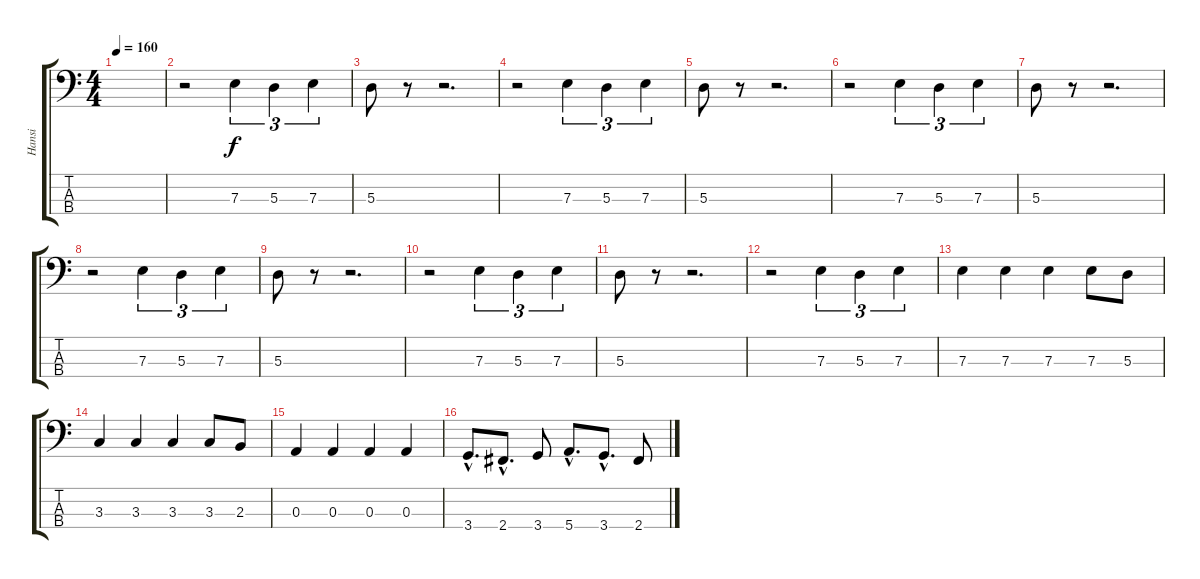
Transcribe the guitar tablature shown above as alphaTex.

\track ("Hansi" "Hansi") {instrument electricbasspick}
\staff {score tabs}
\tuning (G2 D2 A1 E1) {hide}
\ts (4 4)
\tempo 160
\clef f4
\ks c
|
r.2 7.3.4{tu (3 2)} 5.3.4{tu (3 2)} 7.3.4{tu (3 2)} |
5.3.8 r.8 r.2{d} |
r.2 7.3.4{tu (3 2)} 5.3.4{tu (3 2)} 7.3.4{tu (3 2)} |
5.3.8 r.8 r.2{d} |
r.2 7.3.4{tu (3 2)} 5.3.4{tu (3 2)} 7.3.4{tu (3 2)} |
5.3.8 r.8 r.2{d} |
r.2 7.3.4{tu (3 2)} 5.3.4{tu (3 2)} 7.3.4{tu (3 2)} |
5.3.8 r.8 r.2{d} |
r.2 7.3.4{tu (3 2)} 5.3.4{tu (3 2)} 7.3.4{tu (3 2)} |
5.3.8 r.8 r.2{d} |
r.2 7.3.4{tu (3 2)} 5.3.4{tu (3 2)} 7.3.4{tu (3 2)} |
7.3.4 7.3.4 7.3.4 7.3.8 5.3.8 |
3.3.4 3.3.4 3.3.4 3.3.8 2.3.8 |
0.3.4 0.3.4 0.3.4 0.3.4 |
3.4{hac}.8{d} 2.4{hac}.8{d} 3.4.8 5.4{hac}.8{d} 3.4{hac}.8{d} 2.4.8
